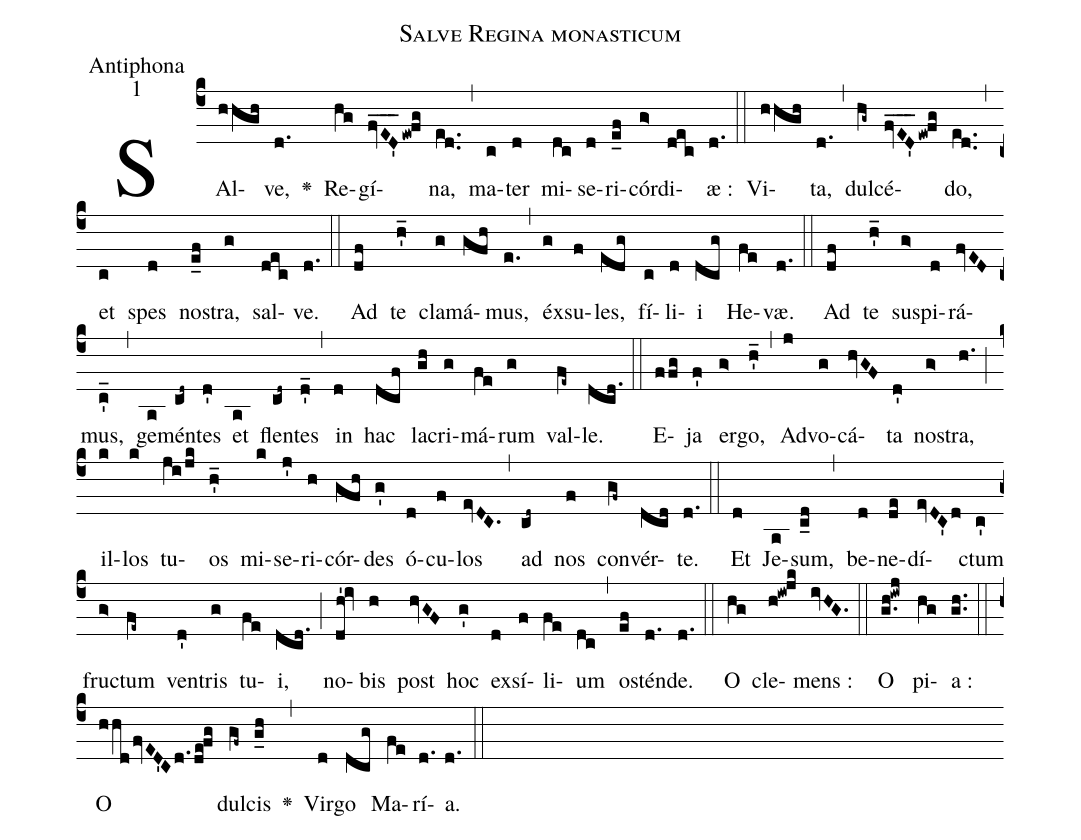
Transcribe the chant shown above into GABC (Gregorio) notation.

name:Salve Regina monasticum;
office-part:Antiphona;
mode:1;
%%
(c4)SAl(hhgh)ve,(d.) <v>\greheightstar</v>() Re(hg)gí(fvED'___ew!fg)na,(ed..) (,) ma(c)ter(d) mi(dc)se(d)ri(e_f)cór(g>)di(dec)æ :(d.) (::)

Vi(hhgh)ta,(d.) (,) dul(hg~)cé(fvED'___ew!fg)do,(ed..) (,) et(c) spes(d) no(e_f)stra,(g) sal(dec)ve.(d.) (::)

Ad(df) te(h_') cla(g)má(gfh)mus,(e.) (,) éx(g)su(f)les,(edg) fí(c)li(d)i(dcg) He(fe)væ.(d.) (::)

Ad(df) te(h_') sus(g>)pi(d)rá(fvED)mus,(c_') (,) ge(a)mén(cd~)tes(d') et(a) flen(cd~)tes(d_') (,) in(d) hac(dcf) la(gh)cri(g)má(fe)rum(g) val(fe~)le.(dcd.) (::)

E(ffg)ja(f') er(g>)go,(h'_) (,) Ad(j)vo(g)cá(hvGF)ta(d') no(g>)stra,(h.) (;) il(k)los(k) tu(ji/jk)os(h'_) mi(k)se(j')ri(h)cór(gfh)des(g') ó(d)cu(f)los(evDC.) (,) ad(cd~) nos(f) con(gf~)vér(dcd)te.(d.) (::)

Et(d) Je(a)sum,(c_d) (,) be(d)ne(de)dí(evDC'd)ctum(c') fru(g>)ctum(fe~) ven(d')tris(g) tu(fe)i,(dcd.) (;) no(dh'!iv)bis(h) post(hvGF) hoc(g') ex(d)sí(f)li(fe)um(dc) (,) o(ef)stén(d.)de.(d.) (::)

O(hg) cle(h!iw!jk)mens :(ivHG.) (::)

O(g.h!iwj) pi(hg)a :(gh..) (::) O(hhdfvED'Cd.de!fg) dul(gf~)cis(g_h) <v>\greheightstar</v>(,) Vir(d)go(dcg) Ma(fe)rí(d.)a.(d.) (::)
